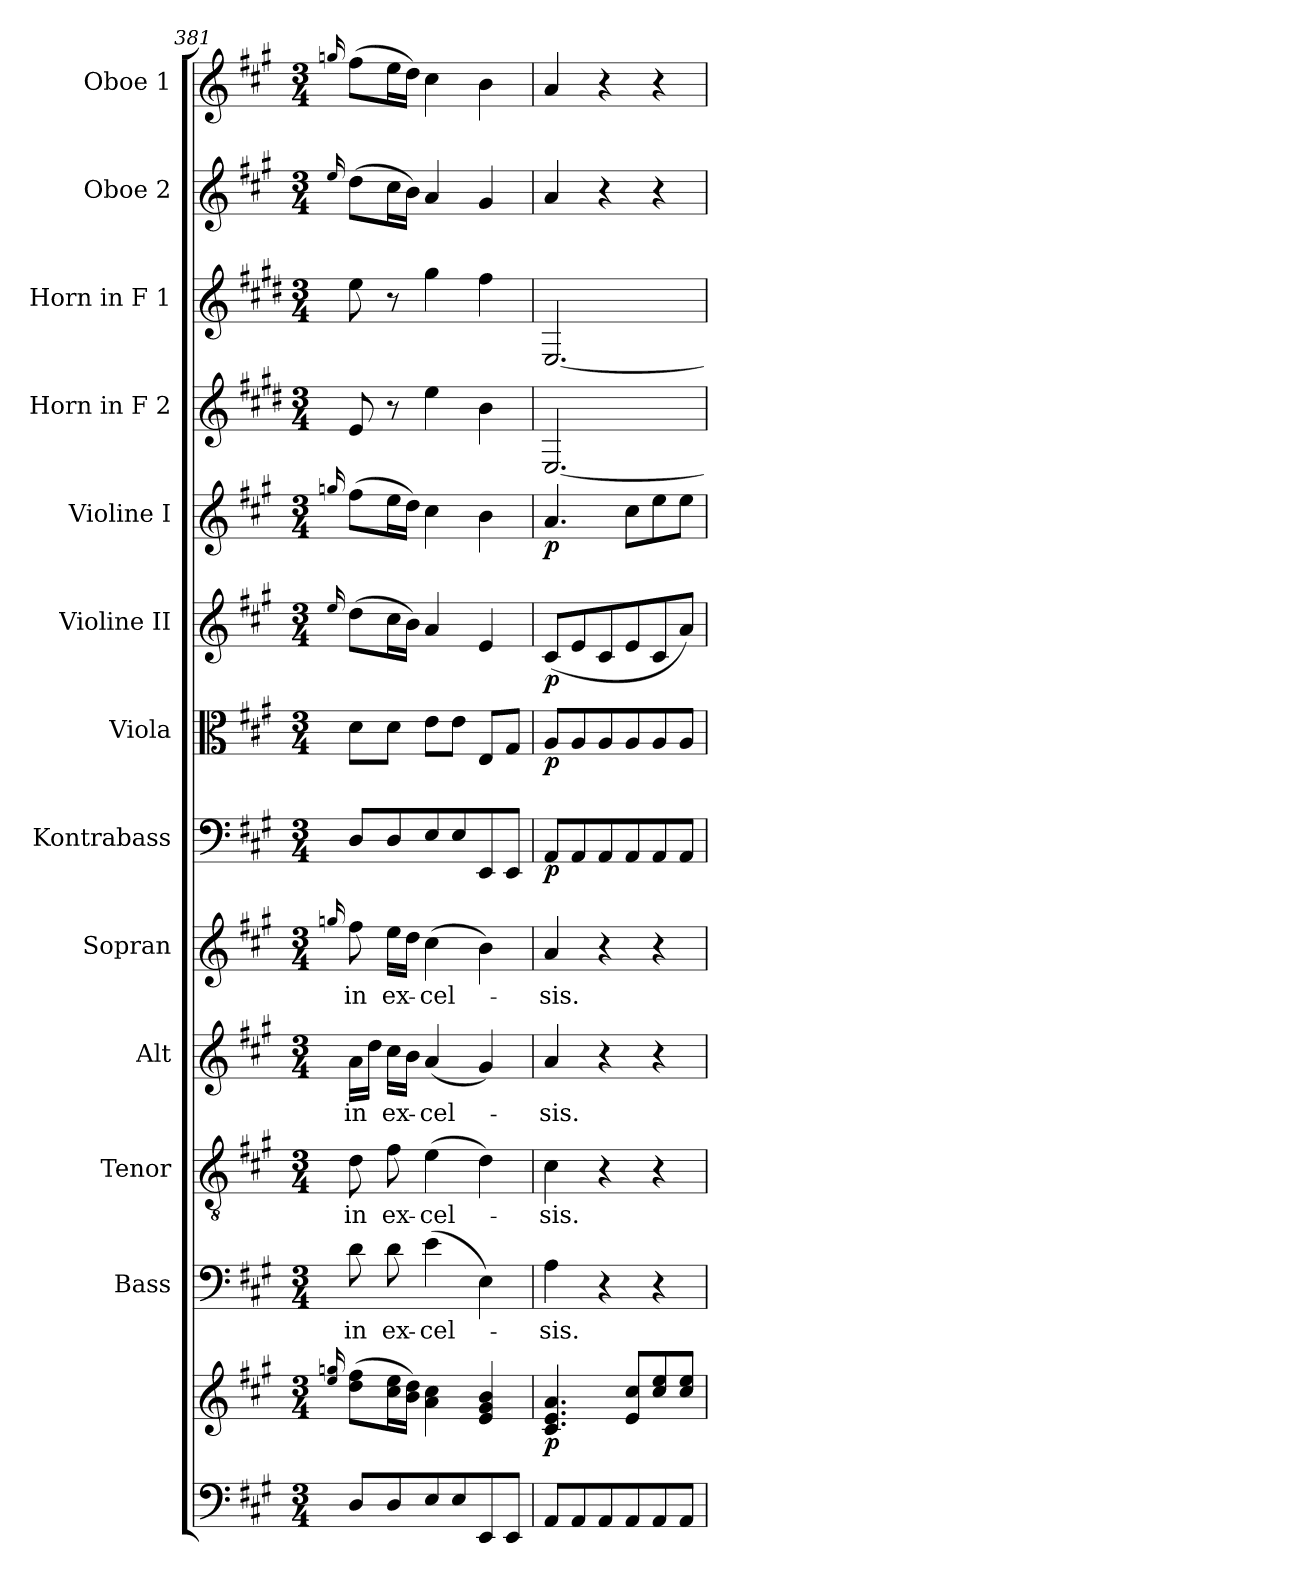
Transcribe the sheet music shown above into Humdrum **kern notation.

**kern	**kern	**dynam	**kern	**text	**kern	**text	**kern	**text	**kern	**text	**kern	**dynam	**kern	**dynam	**kern	**dynam	**kern	**dynam	**kern	**kern	**kern	**kern
*part13	*part13	*part13	*part12	*part12	*part11	*part11	*part10	*part10	*part9	*part9	*part8	*part8	*part7	*part7	*part6	*part6	*part5	*part5	*part4	*part3	*part2	*part1
*staff14	*staff13	*staff13/14	*staff12	*staff12	*staff11	*staff11	*staff10	*staff10	*staff9	*staff9	*staff8	*staff8	*staff7	*staff7	*staff6	*staff6	*staff5	*staff5	*staff4	*staff3	*staff2	*staff1
*	*	*	*I"Bass	*	*I"Tenor	*	*I"Alt	*	*I"Sopran	*	*I"Kontrabass	*	*I"Viola	*	*I"Violine II	*	*I"Violine I	*	*I"Horn in F 2	*I"Horn in F 1	*I"Oboe 2	*I"Oboe 1
*	*	*	*I'B.	*	*I'T.	*	*I'A.	*	*I'S.	*	*I'Kb.	*	*I'Vla.	*	*I'Vl. II	*	*I'Vl. I	*	*	*	*I'Ob.. 2	*I'Ob. 1
*clefF4	*clefG2	*	*clefF4	*	*clefGv2	*	*clefG2	*	*clefG2	*	*clefF4	*	*clefC3	*	*clefG2	*	*clefG2	*	*clefG2	*clefG2	*clefG2	*clefG2
*	*	*	*	*	*	*	*	*	*	*	*ITrd7c12	*	*	*	*	*	*	*	*ITrd4c7	*ITrd4c7	*	*
*k[f#c#g#]	*k[f#c#g#]	*	*k[f#c#g#]	*	*k[f#c#g#]	*	*k[f#c#g#]	*	*k[f#c#g#]	*	*k[f#c#g#]	*	*k[f#c#g#]	*	*k[f#c#g#]	*	*k[f#c#g#]	*	*k[f#c#g#]	*k[f#c#g#]	*k[f#c#g#]	*k[f#c#g#]
*A:	*A:	*	*A:	*	*A:	*	*A:	*	*A:	*	*A:	*	*A:	*	*A:	*	*A:	*	*A:	*A:	*A:	*A:
*M3/4	*M3/4	*	*M3/4	*	*M3/4	*	*M3/4	*	*M3/4	*	*M3/4	*	*M3/4	*	*M3/4	*	*M3/4	*	*M3/4	*M3/4	*M3/4	*M3/4
=381	=381	=381	=381	=381	=381	=381	=381	=381	=381	=381	=381	=381	=381	=381	=381	=381	=381	=381	=381	=381	=381	=381
.	16qqee/ 16qqggn/	.	.	.	.	.	.	.	16qqggn/	.	.	.	.	.	16qqee/	.	16qqggn/	.	.	.	16qqee/	16qqggn/
!	!	!	!	!LO:LY:b	!	!LO:LY:b	!	!LO:LY:b	!	!LO:LY:b	!	!	!	!	!	!	!	!	!	!	!	!
8D/L	(>8dd\ 8ff#\L	.	8d\	in	8d\	in	16a\LL	in	8ff#\	in	8DD/L	.	8d\L	.	(>8dd\L	.	(>8ff#\L	.	8A/	8a\	(>8dd\L	(>8ff#\L
.	.	.	.	.	.	.	16dd\JJ	.	.	.	.	.	.	.	.	.	.	.	.	.	.	.
!	!	!	!	!LO:LY:b	!	!LO:LY:b	!	!LO:LY:b	!	!LO:LY:b	!	!	!	!	!	!	!	!	!	!	!	!
8D/	16cc#\ 16ee\L	.	8d\	ex-	8f#\	ex-	16cc#\LL	ex-	16ee\LL	ex-	8DD/	.	8d\J	.	16cc#\L	.	16ee\L	.	8r	8r	16cc#\L	16ee\L
.	16b\ 16dd\JJ)	.	.	.	.	.	16b\JJ	.	16dd\JJ	.	.	.	.	.	16b\JJ)	.	16dd\JJ)	.	.	.	16b\JJ)	16dd\JJ)
!	!	!	!	!LO:LY:b	!	!LO:LY:b	!	!LO:LY:b	!	!LO:LY:b	!	!	!	!	!	!	!	!	!	!	!	!
8E/	4a\ 4cc#\	.	(>4e\	-cel-	(>4e\	-cel-	(<4a/	-cel-	(>4cc#\	-cel-	8EE/	.	8e\L	.	4a/	.	4cc#\	.	4a\	4cc#\	4a/	4cc#\
8E/	.	.	.	.	.	.	.	.	.	.	8EE/	.	8e\J	.	.	.	.	.	.	.	.	.
8EE/	4e/ 4g#/ 4b/	.	4E\)	.	4d\)	.	4g#/)	.	4b\)	.	8EEE/	.	8E/L	.	4e/	.	4b\	.	4e\	4b\	4g#/	4b\
8EE/J	.	.	.	.	.	.	.	.	.	.	8EEE/J	.	8G#/J	.	.	.	.	.	.	.	.	.
=382	=382	=382	=382	=382	=382	=382	=382	=382	=382	=382	=382	=382	=382	=382	=382	=382	=382	=382	=382	=382	=382	=382
!	!	!LO:DY:b	!	!LO:LY:b	!	!LO:LY:b	!	!LO:LY:b	!	!LO:LY:b	!	!LO:DY:b	!	!LO:DY:b	!	!LO:DY:b	!	!LO:DY:b	!	!	!	!
8AA/L	4.c#/ 4.e/ 4.a/	p	4A\	-sis.	4c#\	-sis.	4a/	-sis.	4a/	-sis.	8AAA/L	p	8A/L	p	(<8c#/L	p	4.a/	p	[2.AA/	[2.AA/	4a/	4a/
8AA/	.	.	.	.	.	.	.	.	.	.	8AAA/	.	8A/	.	8e/	.	.	.	.	.	.	.
8AA/	.	.	4r	.	4r	.	4r	.	4r	.	8AAA/	.	8A/	.	8c#/	.	.	.	.	.	4r	4r
8AA/	8e/ 8cc#/L	.	.	.	.	.	.	.	.	.	8AAA/	.	8A/	.	8e/	.	8cc#\L	.	.	.	.	.
8AA/	8cc#/ 8ee/	.	4r	.	4r	.	4r	.	4r	.	8AAA/	.	8A/	.	8c#/	.	8ee\	.	.	.	4r	4r
8AA/J	8cc#/ 8ee/J	.	.	.	.	.	.	.	.	.	8AAA/J	.	8A/J	.	8a/J)	.	8ee\J	.	.	.	.	.
=	=	=	=	=	=	=	=	=	=	=	=	=	=	=	=	=	=	=	=	=	=	=
*-	*-	*-	*-	*-	*-	*-	*-	*-	*-	*-	*-	*-	*-	*-	*-	*-	*-	*-	*-	*-	*-	*-
